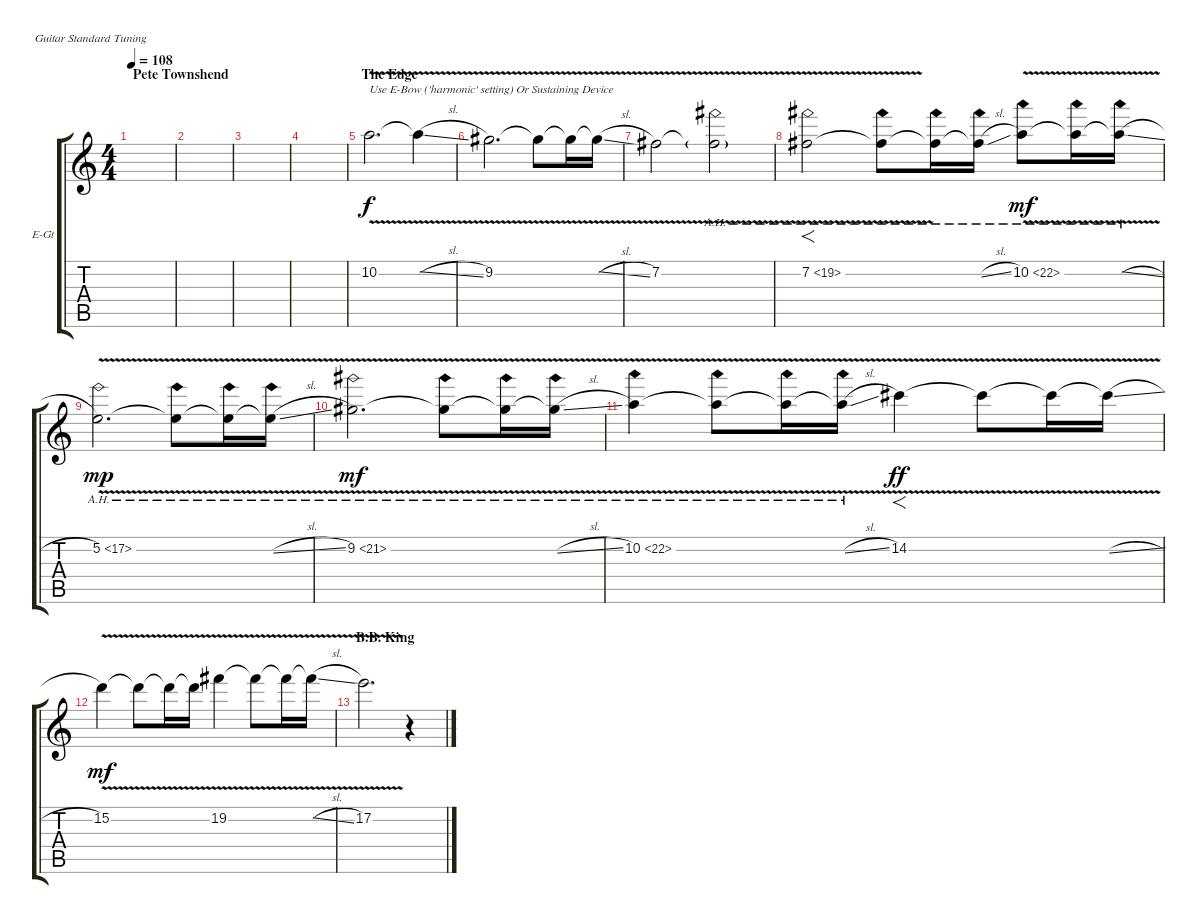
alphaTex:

\defaultSystemsLayout 4
\bracketExtendMode groupsimilarinstruments
\firstSystemTrackNameOrientation horizontal
\otherSystemsTrackNameOrientation horizontal
\track ("Infinite GTR" "E-Gt") {instrument overdrivenguitar}
\staff {score tabs}
\tuning (E4 B3 G3 D3 A2 E2)
\ts (4 4)
\section ("" "Pete Townshend")
\tempo 108
\clef g2
\ks c
|
|
|
|
\section ("" "The Edge")
10.2{v}.2{d txt "Use E-Bow ('harmonic' setting) Or Sustaining Device"} 10.2{v sl t}.4 |
9.2{v}.2{d} 9.2{v t}.8 9.2{v t}.16 9.2{v sl t}.16 |
7.2{v}.2 7.2{ah 12 v g t}.2 |
7.2{ah 12 v}.2{f dy f} 7.2{ah 12 t}.8 7.2{ah 12 t}.16 7.2{ah 12 sl t}.16 10.2{ah 12 v}.8{dy mf} 10.2{ah 12 v t}.16 10.2{ah 12 v sl t}.16 |
5.2{ah 12 v}.2{d dy mp} 5.2{ah 12 v t}.8 5.2{ah 12 v t}.16 5.2{ah 12 v sl t}.16 |
9.2{ah 12 v}.2{d dy mf} 9.2{ah 12 v t}.8 9.2{ah 12 v t}.16 9.2{ah 12 v sl t}.16 |
10.2{ah 12 v}.4 10.2{ah 12 v t}.8 10.2{ah 12 v t}.16 10.2{ah 12 v sl t}.16 14.2{v}.4{f dy ff} 14.2{v t}.8 14.2{v t}.16 14.2{v sl t}.16 |
15.2{v}.4{dy mf} 15.2{v t}.8 15.2{v t}.16 15.2{v t}.16 19.2{v}.4 19.2{v t}.8 19.2{v t}.16 19.2{v sl t}.16 |
\section ("" "B.B. King")
17.2{v}.2{d} r.4
